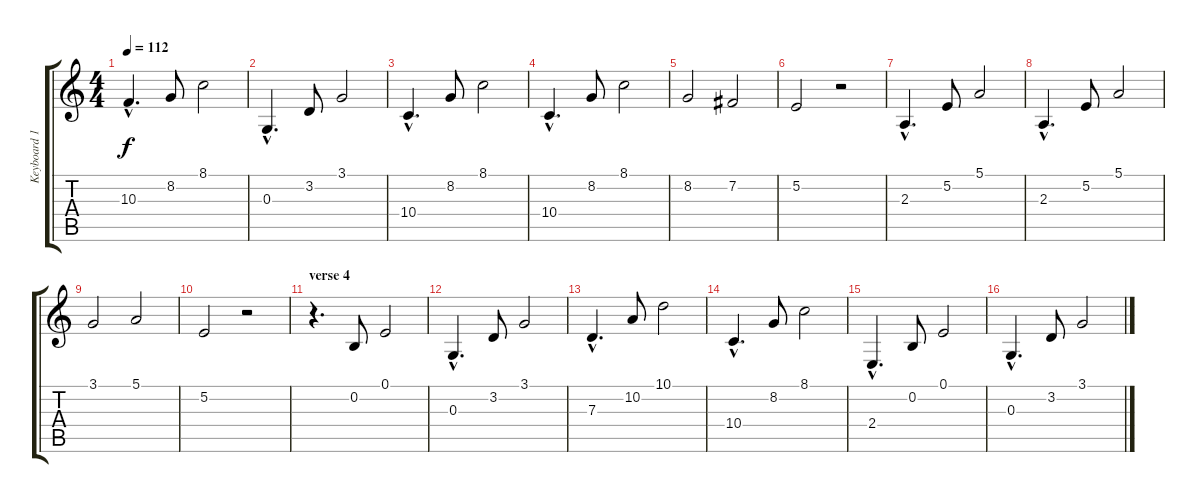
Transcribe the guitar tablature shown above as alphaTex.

\track ("Keyboard 1" "Keyboard 1") {instrument honkytonkpiano}
\staff {score tabs}
\tuning (E4 B3 G3 D3 A2 E2) {hide}
\ts (4 4)
\tempo 112
\clef g2
\ks c
10.3{hac}.4{d dy f} 8.2.8 8.1.2 |
0.3{hac}.4{d} 3.2.8 3.1.2 |
10.4{hac}.4{d} 8.2.8 8.1.2 |
10.4{hac}.4{d} 8.2.8 8.1.2 |
8.2.2 7.2.2 |
5.2.2 r.2 |
2.3{hac}.4{d} 5.2.8 5.1.2 |
2.3{hac}.4{d} 5.2.8 5.1.2 |
3.1.2 5.1.2 |
5.2.2 r.2 |
\section ("" "verse 4")
r.4{d} 0.2.8 0.1.2 |
0.3{hac}.4{d} 3.2.8 3.1.2 |
7.3{hac}.4{d} 10.2.8 10.1.2 |
10.4{hac}.4{d} 8.2.8 8.1.2 |
2.4{hac}.4{d} 0.2.8 0.1.2 |
0.3{hac}.4{d} 3.2.8 3.1.2
